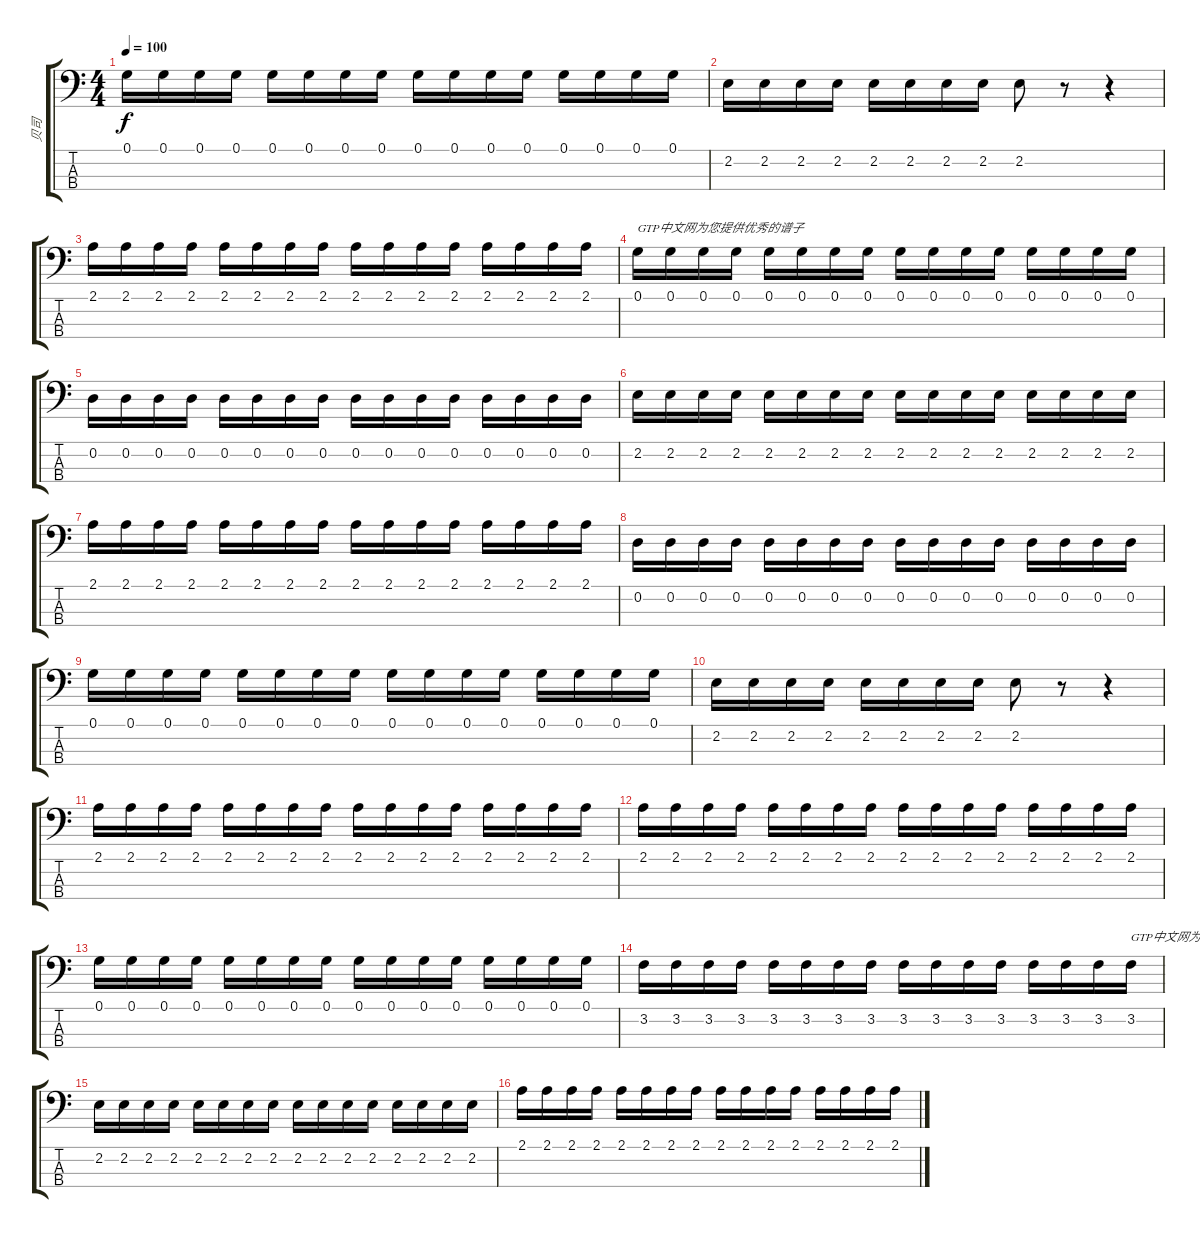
\track ("贝司" "贝司") {instrument electricbassfinger}
\staff {score tabs}
\tuning (G2 D2 A1 E1) {hide}
\ts (4 4)
\tempo 100
\clef f4
\ks c
0.1.16{dy f} 0.1.16 0.1.16 0.1.16 0.1.16 0.1.16 0.1.16 0.1.16 0.1.16 0.1.16 0.1.16 0.1.16 0.1.16 0.1.16 0.1.16 0.1.16 |
2.2.16 2.2.16 2.2.16 2.2.16 2.2.16 2.2.16 2.2.16 2.2.16 2.2.8 r.8 r.4 |
2.1.16 2.1.16 2.1.16 2.1.16 2.1.16 2.1.16 2.1.16 2.1.16 2.1.16 2.1.16 2.1.16 2.1.16 2.1.16 2.1.16 2.1.16 2.1.16 |
0.1.16{txt "GTP中文网为您提供优秀的谱子"} 0.1.16 0.1.16 0.1.16 0.1.16 0.1.16 0.1.16 0.1.16 0.1.16 0.1.16 0.1.16 0.1.16 0.1.16 0.1.16 0.1.16 0.1.16 |
0.2.16 0.2.16 0.2.16 0.2.16 0.2.16 0.2.16 0.2.16 0.2.16 0.2.16 0.2.16 0.2.16 0.2.16 0.2.16 0.2.16 0.2.16 0.2.16 |
2.2.16 2.2.16 2.2.16 2.2.16 2.2.16 2.2.16 2.2.16 2.2.16 2.2.16 2.2.16 2.2.16 2.2.16 2.2.16 2.2.16 2.2.16 2.2.16 |
2.1.16 2.1.16 2.1.16 2.1.16 2.1.16 2.1.16 2.1.16 2.1.16 2.1.16 2.1.16 2.1.16 2.1.16 2.1.16 2.1.16 2.1.16 2.1.16 |
0.2.16 0.2.16 0.2.16 0.2.16 0.2.16 0.2.16 0.2.16 0.2.16 0.2.16 0.2.16 0.2.16 0.2.16 0.2.16 0.2.16 0.2.16 0.2.16 |
0.1.16 0.1.16 0.1.16 0.1.16 0.1.16 0.1.16 0.1.16 0.1.16 0.1.16 0.1.16 0.1.16 0.1.16 0.1.16 0.1.16 0.1.16 0.1.16 |
2.2.16 2.2.16 2.2.16 2.2.16 2.2.16 2.2.16 2.2.16 2.2.16 2.2.8 r.8 r.4 |
2.1.16 2.1.16 2.1.16 2.1.16 2.1.16 2.1.16 2.1.16 2.1.16 2.1.16 2.1.16 2.1.16 2.1.16 2.1.16 2.1.16 2.1.16 2.1.16 |
2.1.16 2.1.16 2.1.16 2.1.16 2.1.16 2.1.16 2.1.16 2.1.16 2.1.16 2.1.16 2.1.16 2.1.16 2.1.16 2.1.16 2.1.16 2.1.16 |
0.1.16 0.1.16 0.1.16 0.1.16 0.1.16 0.1.16 0.1.16 0.1.16 0.1.16 0.1.16 0.1.16 0.1.16 0.1.16 0.1.16 0.1.16 0.1.16 |
3.2.16 3.2.16 3.2.16 3.2.16 3.2.16 3.2.16 3.2.16 3.2.16 3.2.16 3.2.16 3.2.16 3.2.16 3.2.16 3.2.16 3.2.16 3.2.16{txt "GTP中文网为您提供优秀的谱子"} |
2.2.16 2.2.16 2.2.16 2.2.16 2.2.16 2.2.16 2.2.16 2.2.16 2.2.16 2.2.16 2.2.16 2.2.16 2.2.16 2.2.16 2.2.16 2.2.16 |
2.1.16 2.1.16 2.1.16 2.1.16 2.1.16 2.1.16 2.1.16 2.1.16 2.1.16 2.1.16 2.1.16 2.1.16 2.1.16 2.1.16 2.1.16 2.1.16
